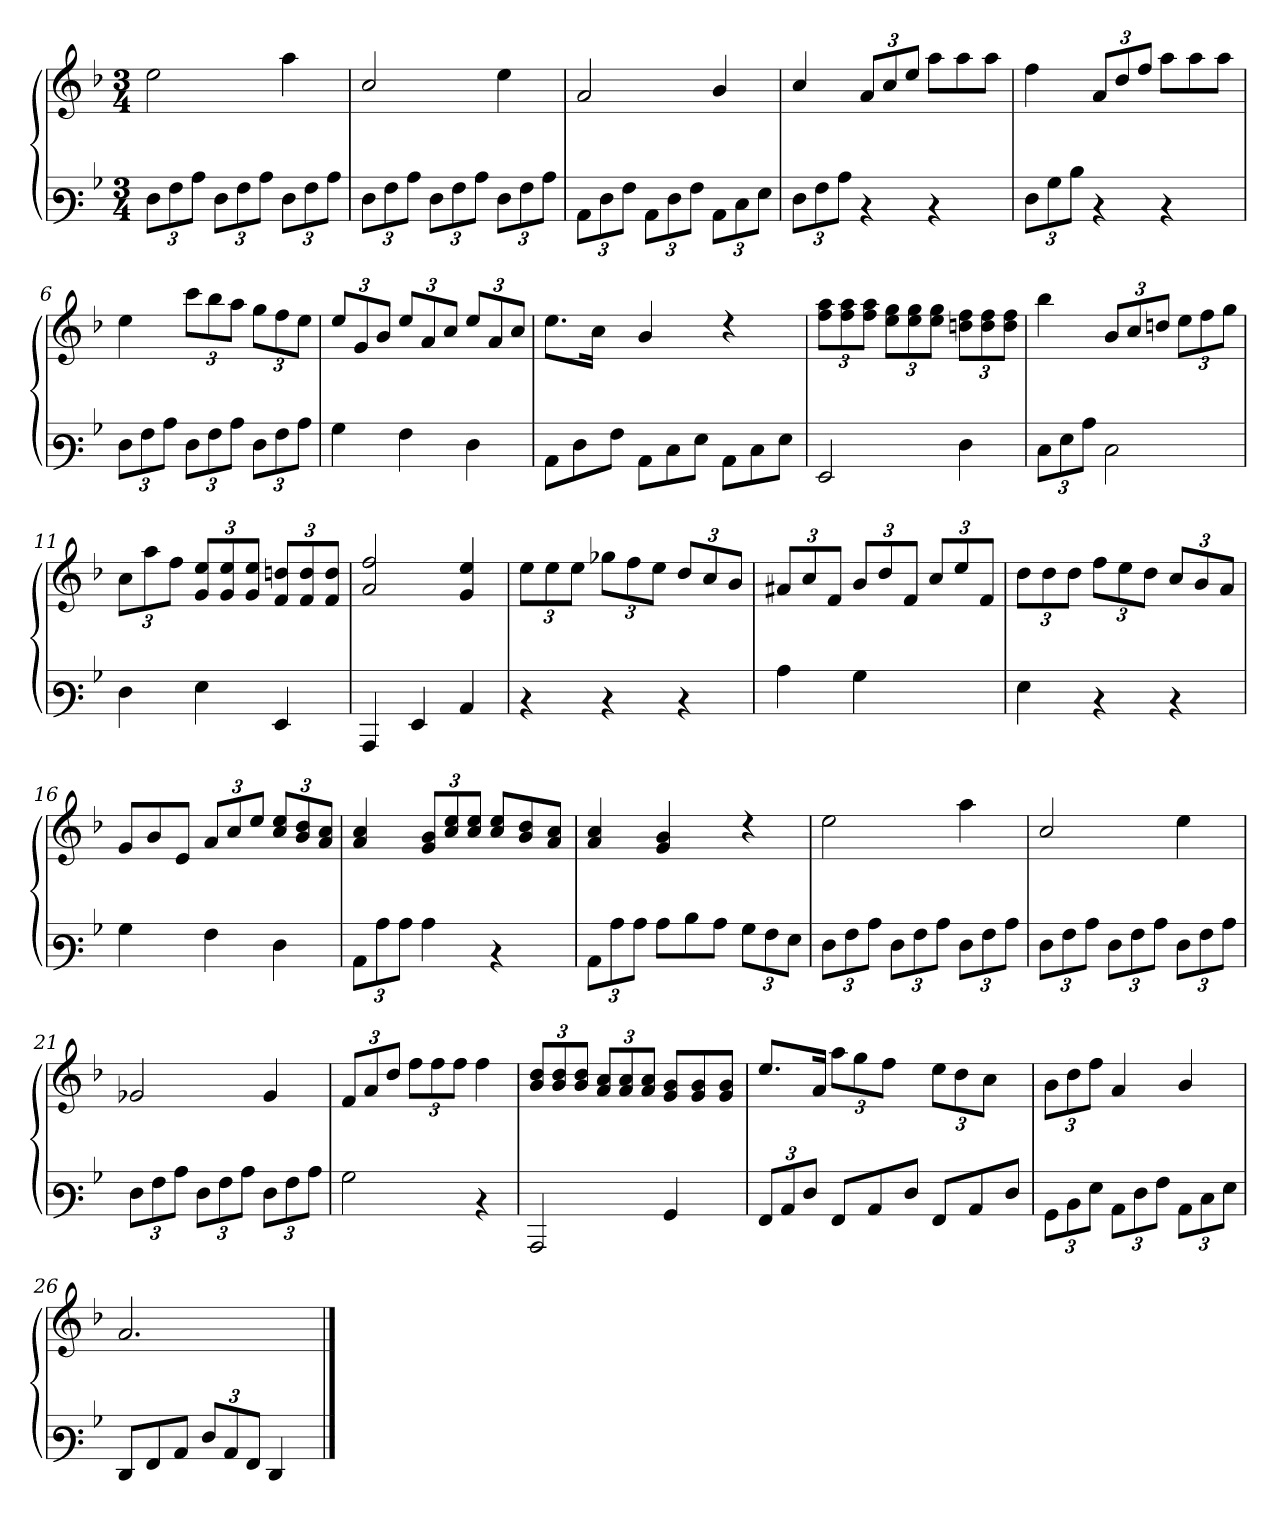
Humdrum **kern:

**kern	**kern
*part1	*part1
*staff2	*staff1
*clefF3	*clefG3
*k[b-]	*k[b-]
*M3/4	*M3/4
=1	=1
12F\L	2cc\
12A\	.
12c\J	.
12F\L	.
12A\	.
12c\J	.
12F\L	4ff\
12A\	.
12c\J	.
=2	=2
12F\L	2a/
12A\	.
12c\J	.
12F\L	.
12A\	.
12c\J	.
12F\L	4cc\
12A\	.
12c\J	.
=3	=3
12C\L	2f/
12F\	.
12A\J	.
12C\L	.
12F\	.
12A\J	.
12C\L	4g/
12E\	.
12G\J	.
!!LO:LB:g=z
=4	=4
12F\L	4a/
12A\	.
12c\J	.
4rD	12f/L
.	12a/
.	12cc/J
4rD	8ff\L
.	8ff\
8ryy	8ff\J
=5	=5
12F\L	4dd\
12B-\	.
12d\J	.
4rD	12f/L
.	12b-/
.	12dd/J
4rD	8ff\L
.	8ff\
8ryy	8ff\J
=6	=6
12F\L	4cc\
12A\	.
12c\J	.
12F\L	12aa\L
12A\	12gg\
12c\J	12ff\J
12F\L	12ee\L
12A\	12dd\
12c\J	12cc\J
!!LO:LB:g=z
=7	=7
4B-\	12cc/L
.	12e/
.	12g/J
4A\	12cc/L
.	12f/
.	12a/J
4F\	12cc/L
.	12f/
.	12a/J
=8	=8
8C\L	8.cc\L
8F\	.
.	16a\Jk
8A\J	8ryy
8C\L	4g/
8E\	.
8G\J	8ryy
8C\L	4rb
8E\	.
8G\J	8ryy
=9	=9
2GG/	12dd\ 12ff\L
.	12dd\ 12ff\
.	12dd\ 12ff\J
.	12cc\ 12ee\L
.	12cc\ 12ee\
.	12cc\ 12ee\J
4F\	12bn\ 12dd\L
.	12b\ 12dd\
.	12b\ 12dd\J
=10	=10
12E\L	4gg\
12G\	.
12c\J	.
2E\	12g/L
.	12a/
.	12bn/J
.	12cc\L
.	12dd\
.	12ee\J
!!LO:LB:g=z
=11	=11
4F\	12a\L
.	12ff\
.	12dd\J
4G\	12e/ 12cc/L
.	12e/ 12cc/
.	12e/ 12cc/J
4GG/	12d/ 12bn/L
.	12d/ 12b/
.	12d/ 12b/J
=12	=12
4CC/	2f/ 2dd/
4GG/	.
4C/	4e/ 4cc/
=13	=13
4rD	12cc\L
.	12cc\
.	12cc\J
4rD	12ee-X\L
.	12dd\
.	12cc\J
4rD	12b-/L
.	12a/
.	12g/J
=14	=14
4c\	12f#X/L
.	12a/
.	12d/J
4B-\	12g/L
.	12b-/
.	12d/J
4ryy	12a/L
.	12cc/
.	12d/J
!!LO:LB:g=z
=15	=15
4G\	12b-\L
.	12b-\
.	12b-\J
4rD	12dd\L
.	12cc\
.	12b-\J
4rD	12a/L
.	12g/
.	12f/J
=16	=16
4B-\	8e/L
.	8g/
8ryy	8c/J
4A\	12f/L
.	12a/
.	12cc/J
4F\	12a/ 12cc/L
.	12g/ 12b-/
.	12f/ 12a/J
=17	=17
12C\L	4f/ 4a/
12c\	.
12c\J	.
4c\	12e/ 12g/L
.	12a/ 12cc/
.	12a/ 12cc/J
4rD	8a/ 8cc/L
.	8g/ 8b-/
8ryy	8f/ 8a/J
=18	=18
12C\L	4f/ 4a/
12c\	.
12c\J	.
8c\L	4e/ 4g/
8d\	.
8c\J	8ryy
12B-\L	4rb
12A\	.
12G\J	.
!!LO:LB:g=z
=19	=19
12F\L	2cc\
12A\	.
12c\J	.
12F\L	.
12A\	.
12c\J	.
12F\L	4ff\
12A\	.
12c\J	.
=20	=20
12F\L	2a/
12A\	.
12c\J	.
12F\L	.
12A\	.
12c\J	.
12F\L	4cc\
12A\	.
12c\J	.
=21	=21
12F\L	2e-X/
12A\	.
12c\J	.
12F\L	.
12A\	.
12c\J	.
12F\L	4e-/
12A\	.
12c\J	.
=22	=22
2B-\	12d/L
.	12f/
.	12b-/J
.	12dd\L
.	12dd\
.	12dd\J
4rD	4dd\
!!LO:LB:g=z
=23	=23
2CC/	12g/ 12b-/L
.	12g/ 12b-/
.	12g/ 12b-/J
.	12f/ 12a/L
.	12f/ 12a/
.	12f/ 12a/J
4BB-/	8e/ 8g/L
.	8e/ 8g/
8ryy	8e/ 8g/J
=24	=24
12AA/L	8.cc/L
12C/	.
12F/J	.
.	16f/Jk
8AA/L	12ff\L
.	12ee\
8C/	.
.	12dd\J
8F/J	8ryy
8AA/L	12cc\L
.	12b-\
8C/	.
.	12a\J
8F/J	8ryy
=25	=25
12BB-\L	12g\L
12D\	12b-\
12G\J	12dd\J
12C\L	4f/
12F\	.
12A\J	.
12C\L	4g/
12E\	.
12G\J	.
=26	=26
8FF/L	2.f/
8AA/	.
8C/J	.
12F/L	.
12C/	.
12AA/J	.
4FF/	.
.	8ryy
==	==
*-	*-
